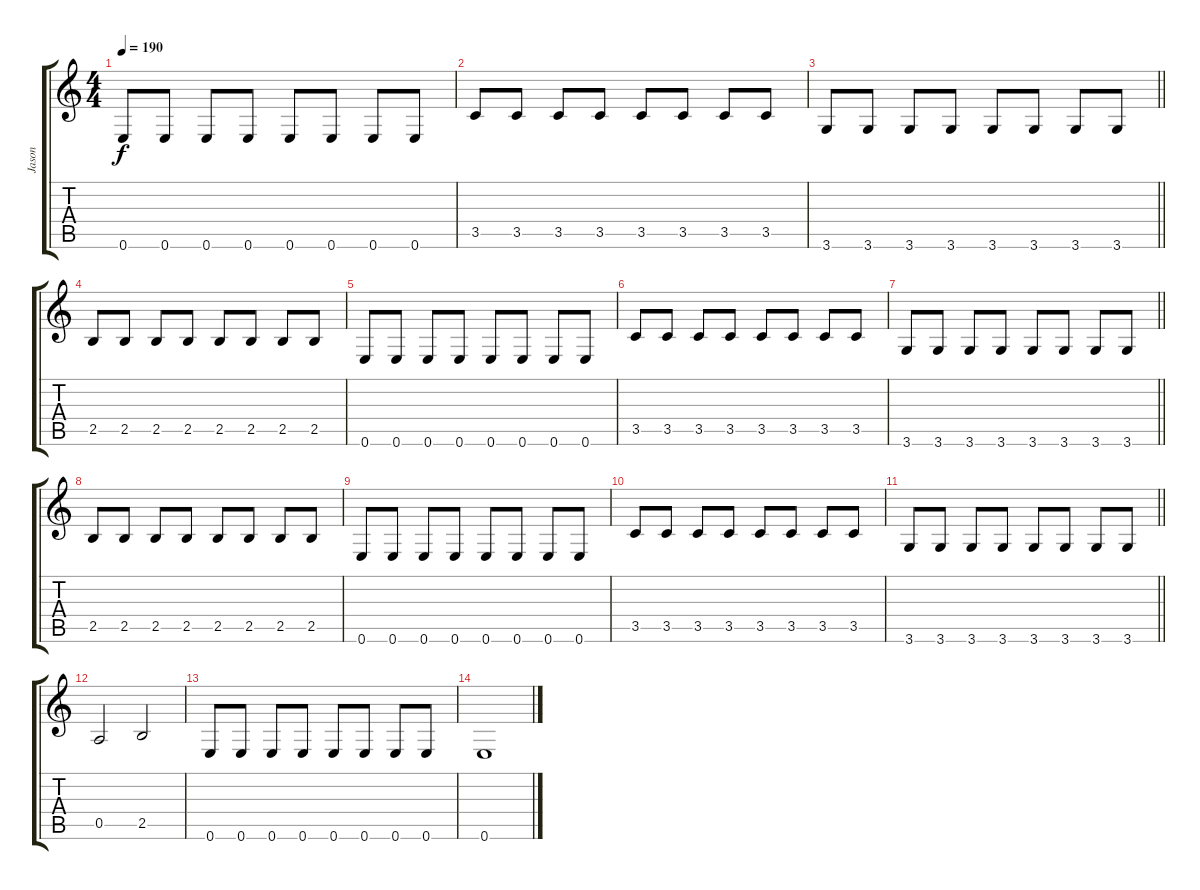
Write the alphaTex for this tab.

\track ("Jason" "Jason") {instrument electricbassfinger}
\staff {score tabs}
\tuning (E4 B3 G3 D3 A2 E2) {hide}
\ts (4 4)
\tempo 190
\clef g2
\ks c
0.6.8{dy f} 0.6.8 0.6.8 0.6.8 0.6.8 0.6.8 0.6.8 0.6.8 |
3.5.8 3.5.8 3.5.8 3.5.8 3.5.8 3.5.8 3.5.8 3.5.8 |
\barLineRight lightlight
3.6.8 3.6.8 3.6.8 3.6.8 3.6.8 3.6.8 3.6.8 3.6.8 |
2.5.8 2.5.8 2.5.8 2.5.8 2.5.8 2.5.8 2.5.8 2.5.8 |
0.6.8 0.6.8 0.6.8 0.6.8 0.6.8 0.6.8 0.6.8 0.6.8 |
3.5.8 3.5.8 3.5.8 3.5.8 3.5.8 3.5.8 3.5.8 3.5.8 |
\barLineRight lightlight
3.6.8 3.6.8 3.6.8 3.6.8 3.6.8 3.6.8 3.6.8 3.6.8 |
2.5.8 2.5.8 2.5.8 2.5.8 2.5.8 2.5.8 2.5.8 2.5.8 |
0.6.8 0.6.8 0.6.8 0.6.8 0.6.8 0.6.8 0.6.8 0.6.8 |
3.5.8 3.5.8 3.5.8 3.5.8 3.5.8 3.5.8 3.5.8 3.5.8 |
\barLineRight lightlight
3.6.8 3.6.8 3.6.8 3.6.8 3.6.8 3.6.8 3.6.8 3.6.8 |
0.5.2 2.5.2 |
0.6.8 0.6.8 0.6.8 0.6.8 0.6.8 0.6.8 0.6.8 0.6.8 |
0.6.1
